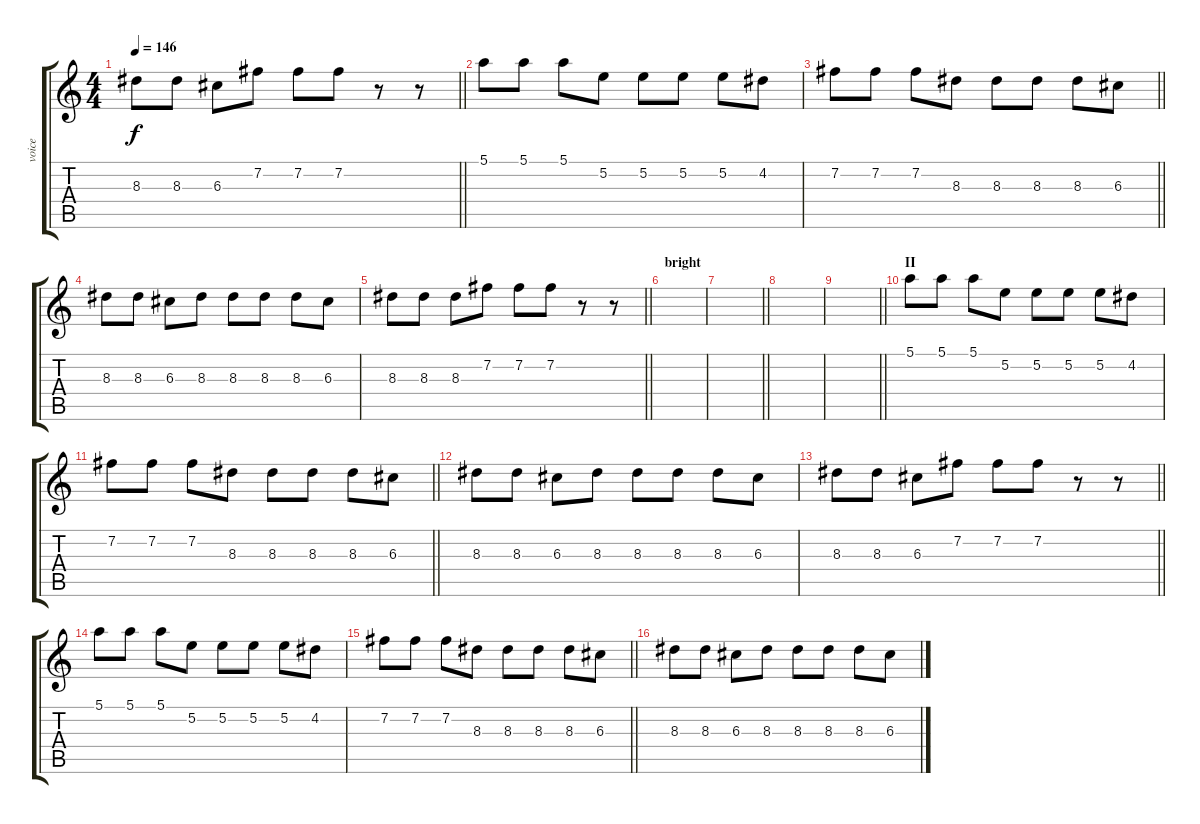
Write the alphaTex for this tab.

\track ("voice" "voice") {instrument electricguitarjazz}
\staff {score tabs}
\tuning (E4 B3 G3 D3 A2 E2) {hide}
\ts (4 4)
\tempo 146
\clef g2
\barLineRight lightlight
\ks c
8.3.8{dy f} 8.3.8 6.3.8 7.2.8 7.2.8 7.2.8 r.8 r.8 |
5.1.8 5.1.8 5.1.8 5.2.8 5.2.8 5.2.8 5.2.8 4.2.8 |
\barLineRight lightlight
7.2.8 7.2.8 7.2.8 8.3.8 8.3.8 8.3.8 8.3.8 6.3.8 |
8.3.8 8.3.8 6.3.8 8.3.8 8.3.8 8.3.8 8.3.8 6.3.8 |
\barLineRight lightlight
8.3.8 8.3.8 8.3.8 7.2.8 7.2.8 7.2.8 r.8 r.8 |
\section ("" "bright")
|
\barLineRight lightlight
|
|
\barLineRight lightlight
|
\section ("" "II")
5.1.8 5.1.8 5.1.8 5.2.8 5.2.8 5.2.8 5.2.8 4.2.8 |
\barLineRight lightlight
7.2.8 7.2.8 7.2.8 8.3.8 8.3.8 8.3.8 8.3.8 6.3.8 |
8.3.8 8.3.8 6.3.8 8.3.8 8.3.8 8.3.8 8.3.8 6.3.8 |
\barLineRight lightlight
8.3.8 8.3.8 6.3.8 7.2.8 7.2.8 7.2.8 r.8 r.8 |
5.1.8 5.1.8 5.1.8 5.2.8 5.2.8 5.2.8 5.2.8 4.2.8 |
\barLineRight lightlight
7.2.8 7.2.8 7.2.8 8.3.8 8.3.8 8.3.8 8.3.8 6.3.8 |
8.3.8 8.3.8 6.3.8 8.3.8 8.3.8 8.3.8 8.3.8 6.3.8
